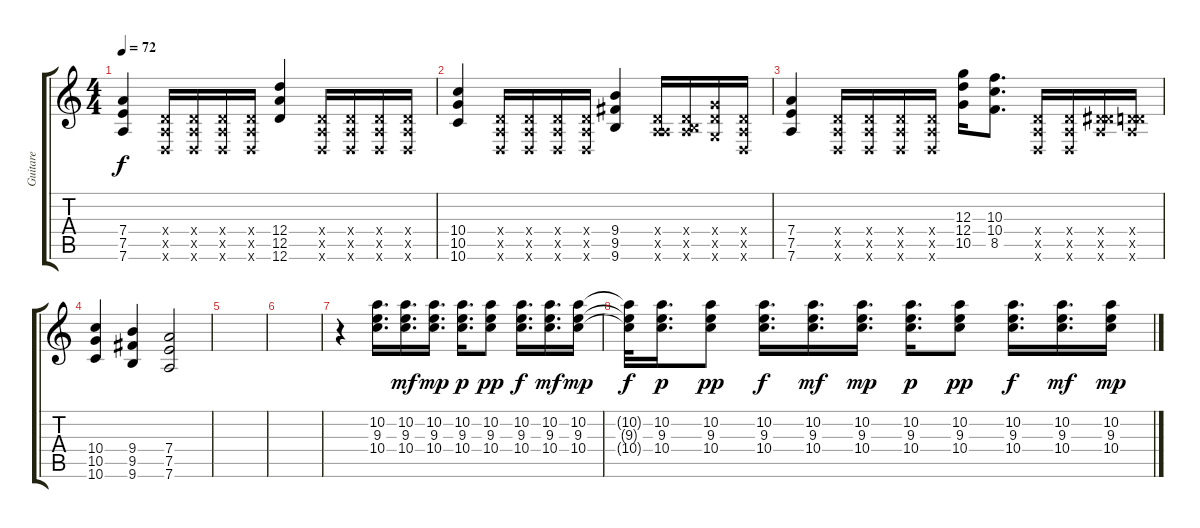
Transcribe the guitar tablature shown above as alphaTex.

\track ("Guitare" "Guitare") {instrument distortionguitar}
\staff {score tabs}
\tuning (E4 B3 G3 D3 A2 D2) {hide}
\ts (4 4)
\tempo 72
\clef g2
\ks c
(7.4 7.5 7.6).4{dy f} (0.4{x} 0.5{x} 0.6{x}).16 (0.4{x} 0.5{x} 0.6{x}).16 (0.4{x} 0.5{x} 0.6{x}).16 (0.4{x} 0.5{x} 0.6{x}).16 (12.4 12.5 12.6).4 (0.4{x} 0.5{x} 0.6{x}).16 (0.4{x} 0.5{x} 0.6{x}).16 (0.4{x} 0.5{x} 0.6{x}).16 (0.4{x} 0.5{x} 0.6{x}).16 |
(10.4 10.5 10.6).4 (0.4{x} 0.5{x} 0.6{x}).16 (0.4{x} 0.5{x} 0.6{x}).16 (0.4{x} 0.5{x} 0.6{x}).16 (0.4{x} 0.5{x} 0.6{x}).16 (9.4 9.5 9.6).4 (0.4{x} 0.5{x} 7.6{x}).16 (0.4{x} 0.5{x} 9.6{x}).16 (5.4{x} 5.5{x} 5.6{x}).16 (0.4{x} 0.5{x} 0.6{x}).16 |
(7.4 7.5 7.6).4 (0.4{x} 0.5{x} 0.6{x}).16 (0.4{x} 0.5{x} 0.6{x}).16 (0.4{x} 0.5{x} 0.6{x}).16 (0.4{x} 0.5{x} 0.6{x}).16 (12.3 12.4 10.5).16 (10.3 10.4 8.5).8{d} (0.4{x} 0.5{x} 0.6{x}).16 (0.4{x} 0.5{x} 0.6{x}).16 (0.4{x} 0.5{x} 13.6{x}).16 (0.4{x} 0.5{x} 12.6{x}).16 |
(10.4 10.5 10.6).4 (9.4 9.5 9.6).4 (7.4 7.5 7.6).2 |
|
|
r.4{volume 12 instrument electricguitarjazz} (10.2 9.3 10.4).16{d} (10.2 9.3 10.4).16{d dy mf} (10.2 9.3 10.4).16{d dy mp} (10.2 9.3 10.4).16{d dy p} (10.2 9.3 10.4).8{dy pp} (10.2 9.3 10.4).16{d dy f} (10.2 9.3 10.4).16{d dy mf} (10.2 9.3 10.4).16{dy mp} |
(10.2{t} 9.3{t} 10.4{t}).32{dy f volume 12 instrument electricguitarjazz} (10.2 9.3 10.4).16{d dy p} (10.2 9.3 10.4).8{dy pp} (10.2 9.3 10.4).16{d dy f} (10.2 9.3 10.4).16{d dy mf} (10.2 9.3 10.4).16{d dy mp} (10.2 9.3 10.4).16{d dy p} (10.2 9.3 10.4).8{dy pp} (10.2 9.3 10.4).16{d dy f} (10.2 9.3 10.4).16{d dy mf} (10.2 9.3 10.4).16{dy mp}
